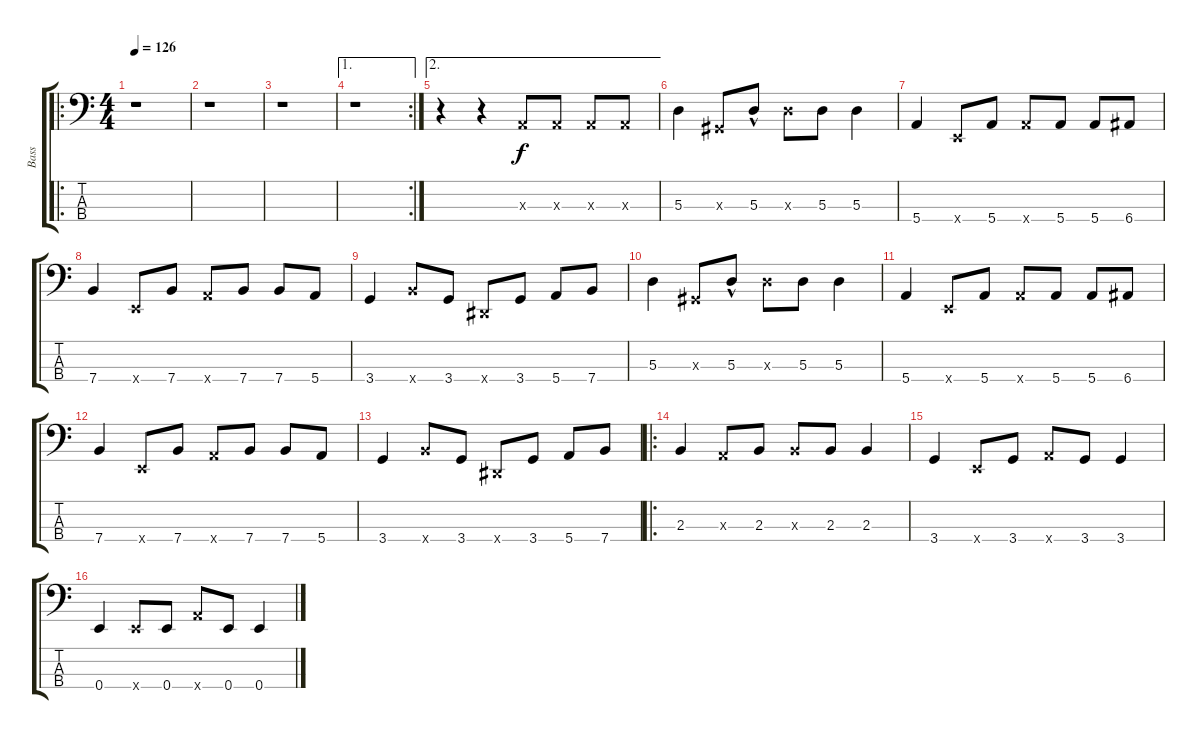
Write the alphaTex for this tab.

\track ("Bass" "Bass") {instrument electricbassfinger}
\staff {score tabs}
\tuning (G2 D2 A1 E1) {hide}
\ro
\ts (4 4)
\tempo 126
\clef f4
\ks c
r.1{dy f instrument electricbassfinger} |
r.1 |
r.1 |
\ae 1
\rc 2
r.1 |
\ae 2
r.4 r.4 0.3{x}.8 0.3{x}.8 0.3{x}.8 0.3{x}.8 |
5.3.4 -1.3{x}.8 5.3{hac}.8 5.3{x}.8 5.3.8 5.3.4 |
5.4.4 0.4{x}.8 5.4.8 5.4{x}.8 5.4.8 5.4.8 6.4.8 |
7.4.4 0.4{x}.8 7.4.8 5.4{x}.8 7.4.8 7.4.8 5.4.8 |
3.4.4 7.4{x}.8 3.4.8 -1.4{x}.8 3.4.8 5.4.8 7.4.8 |
5.3.4 -1.3{x}.8 5.3{hac}.8 5.3{x}.8 5.3.8 5.3.4 |
5.4.4 0.4{x}.8 5.4.8 5.4{x}.8 5.4.8 5.4.8 6.4.8 |
7.4.4 0.4{x}.8 7.4.8 5.4{x}.8 7.4.8 7.4.8 5.4.8 |
3.4.4 7.4{x}.8 3.4.8 -1.4{x}.8 3.4.8 5.4.8 7.4.8 |
\ro
2.3.4 0.3{x}.8 2.3.8 2.3{x}.8 2.3.8 2.3.4 |
3.4.4 0.4{x}.8 3.4.8 5.4{x}.8 3.4.8 3.4.4 |
0.4.4 0.4{x}.8 0.4.8 5.4{x}.8 0.4.8 0.4.4
